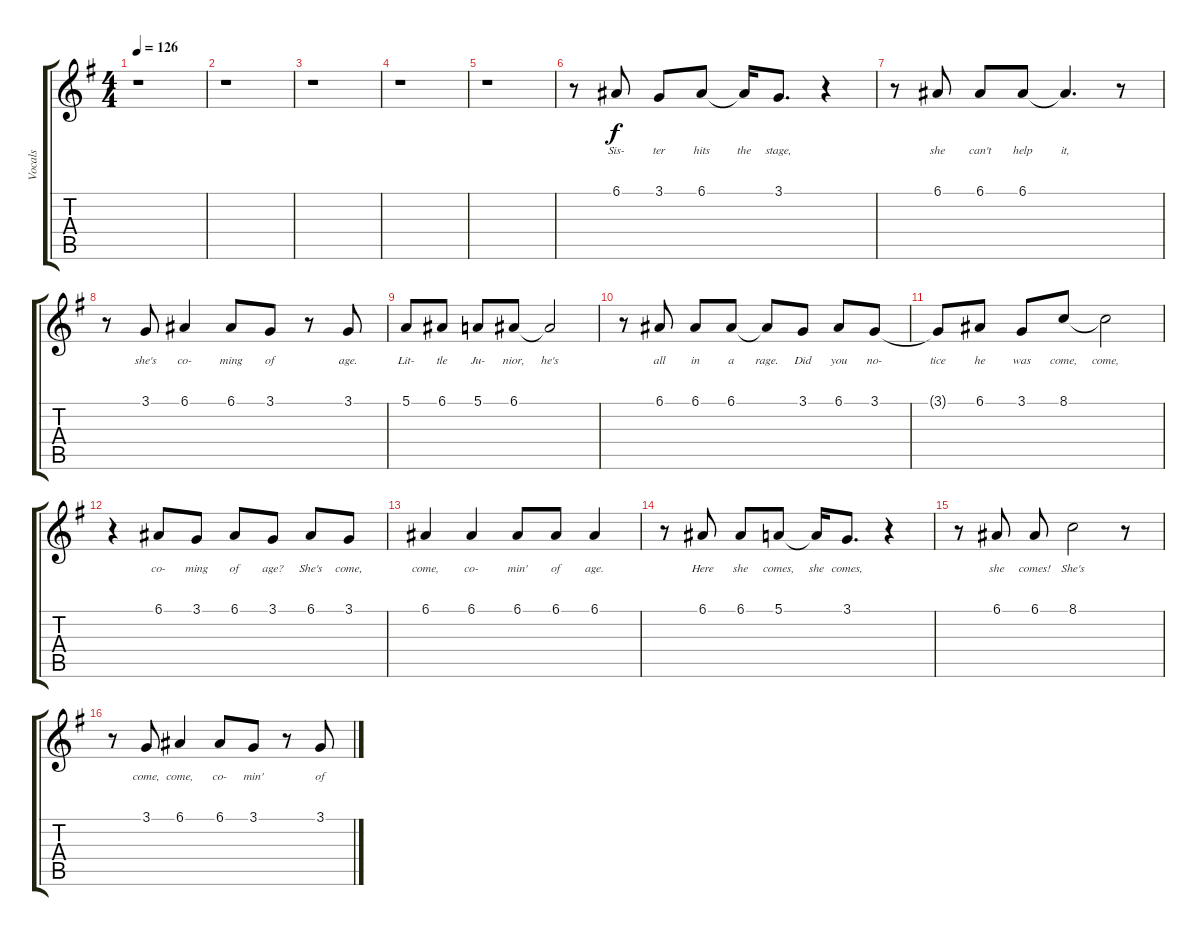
\track ("Vocals" "Vocals") {instrument englishhorn}
\staff {score tabs}
\tuning (E4 B3 G3 D3 A2 E2) {hide}
\ts (4 4)
\tempo 126
\clef g2
\ks g
r.1{dy f} |
r.1 |
r.1 |
r.1 |
r.1 |
r.8 6.1.8{lyrics (0 "Sis-") lyrics (1 "") lyrics (2 "") lyrics (3 "") lyrics (4 "")} 3.1.8{lyrics (0 "ter") lyrics (1 "") lyrics (2 "") lyrics (3 "") lyrics (4 "")} 6.1.8{lyrics (0 "hits") lyrics (1 "") lyrics (2 "") lyrics (3 "") lyrics (4 "")} 6.1{t}.16{lyrics (0 "the") lyrics (1 "") lyrics (2 "") lyrics (3 "") lyrics (4 "")} 3.1.8{d lyrics (0 "stage,") lyrics (1 "") lyrics (2 "") lyrics (3 "") lyrics (4 "")} r.4 |
r.8 6.1.8{lyrics (0 "she") lyrics (1 "") lyrics (2 "") lyrics (3 "") lyrics (4 "")} 6.1.8{lyrics (0 "can't") lyrics (1 "") lyrics (2 "") lyrics (3 "") lyrics (4 "")} 6.1.8{lyrics (0 "help") lyrics (1 "") lyrics (2 "") lyrics (3 "") lyrics (4 "")} 6.1{t}.4{d lyrics (0 "it,") lyrics (1 "") lyrics (2 "") lyrics (3 "") lyrics (4 "")} r.8 |
r.8 3.1.8{lyrics (0 "she's") lyrics (1 "") lyrics (2 "") lyrics (3 "") lyrics (4 "")} 6.1.4{lyrics (0 "co-") lyrics (1 "") lyrics (2 "") lyrics (3 "") lyrics (4 "")} 6.1.8{lyrics (0 "ming") lyrics (1 "") lyrics (2 "") lyrics (3 "") lyrics (4 "")} 3.1.8{lyrics (0 "of") lyrics (1 "") lyrics (2 "") lyrics (3 "") lyrics (4 "")} r.8 3.1.8{lyrics (0 "age.") lyrics (1 "") lyrics (2 "") lyrics (3 "") lyrics (4 "")} |
5.1.8{lyrics (0 "Lit-") lyrics (1 "") lyrics (2 "") lyrics (3 "") lyrics (4 "")} 6.1.8{lyrics (0 "tle") lyrics (1 "") lyrics (2 "") lyrics (3 "") lyrics (4 "")} 5.1.8{lyrics (0 "Ju-") lyrics (1 "") lyrics (2 "") lyrics (3 "") lyrics (4 "")} 6.1.8{lyrics (0 "nior,") lyrics (1 "") lyrics (2 "") lyrics (3 "") lyrics (4 "")} 6.1{t}.2{lyrics (0 "he's") lyrics (1 "") lyrics (2 "") lyrics (3 "") lyrics (4 "")} |
r.8 6.1.8{lyrics (0 "all") lyrics (1 "") lyrics (2 "") lyrics (3 "") lyrics (4 "")} 6.1.8{lyrics (0 "in") lyrics (1 "") lyrics (2 "") lyrics (3 "") lyrics (4 "")} 6.1.8{lyrics (0 "a") lyrics (1 "") lyrics (2 "") lyrics (3 "") lyrics (4 "")} 6.1{t}.8{lyrics (0 "rage.") lyrics (1 "") lyrics (2 "") lyrics (3 "") lyrics (4 "")} 3.1.8{lyrics (0 "Did") lyrics (1 "") lyrics (2 "") lyrics (3 "") lyrics (4 "")} 6.1.8{lyrics (0 "you") lyrics (1 "") lyrics (2 "") lyrics (3 "") lyrics (4 "")} 3.1.8{lyrics (0 "no-") lyrics (1 "") lyrics (2 "") lyrics (3 "") lyrics (4 "")} |
3.1{t}.8{lyrics (0 "tice") lyrics (1 "") lyrics (2 "") lyrics (3 "") lyrics (4 "")} 6.1.8{lyrics (0 "he") lyrics (1 "") lyrics (2 "") lyrics (3 "") lyrics (4 "")} 3.1.8{lyrics (0 "was") lyrics (1 "") lyrics (2 "") lyrics (3 "") lyrics (4 "")} 8.1.8{lyrics (0 "come,") lyrics (1 "") lyrics (2 "") lyrics (3 "") lyrics (4 "")} 8.1{t}.2{lyrics (0 "come,") lyrics (1 "") lyrics (2 "") lyrics (3 "") lyrics (4 "")} |
r.4 6.1.8{lyrics (0 "co-") lyrics (1 "") lyrics (2 "") lyrics (3 "") lyrics (4 "")} 3.1.8{lyrics (0 "ming") lyrics (1 "") lyrics (2 "") lyrics (3 "") lyrics (4 "")} 6.1.8{lyrics (0 "of") lyrics (1 "") lyrics (2 "") lyrics (3 "") lyrics (4 "")} 3.1.8{lyrics (0 "age?") lyrics (1 "") lyrics (2 "") lyrics (3 "") lyrics (4 "")} 6.1.8{lyrics (0 "She's") lyrics (1 "") lyrics (2 "") lyrics (3 "") lyrics (4 "")} 3.1.8{lyrics (0 "come,") lyrics (1 "") lyrics (2 "") lyrics (3 "") lyrics (4 "")} |
6.1.4{lyrics (0 "come,") lyrics (1 "") lyrics (2 "") lyrics (3 "") lyrics (4 "")} 6.1.4{lyrics (0 "co-") lyrics (1 "") lyrics (2 "") lyrics (3 "") lyrics (4 "")} 6.1.8{lyrics (0 "min'") lyrics (1 "") lyrics (2 "") lyrics (3 "") lyrics (4 "")} 6.1.8{lyrics (0 "of") lyrics (1 "") lyrics (2 "") lyrics (3 "") lyrics (4 "")} 6.1.4{lyrics (0 "age.") lyrics (1 "") lyrics (2 "") lyrics (3 "") lyrics (4 "")} |
r.8 6.1.8{lyrics (0 "Here") lyrics (1 "") lyrics (2 "") lyrics (3 "") lyrics (4 "")} 6.1.8{lyrics (0 "she") lyrics (1 "") lyrics (2 "") lyrics (3 "") lyrics (4 "")} 5.1.8{lyrics (0 "comes,") lyrics (1 "") lyrics (2 "") lyrics (3 "") lyrics (4 "")} 5.1{t}.16{lyrics (0 "she") lyrics (1 "") lyrics (2 "") lyrics (3 "") lyrics (4 "")} 3.1.8{d lyrics (0 "comes,") lyrics (1 "") lyrics (2 "") lyrics (3 "") lyrics (4 "")} r.4 |
r.8 6.1.8{lyrics (0 "she") lyrics (1 "") lyrics (2 "") lyrics (3 "") lyrics (4 "")} 6.1.8{lyrics (0 "comes!") lyrics (1 "") lyrics (2 "") lyrics (3 "") lyrics (4 "")} 8.1.2{lyrics (0 "She's") lyrics (1 "") lyrics (2 "") lyrics (3 "") lyrics (4 "")} r.8 |
r.8 3.1.8{lyrics (0 "come,") lyrics (1 "") lyrics (2 "") lyrics (3 "") lyrics (4 "")} 6.1.4{lyrics (0 "come,") lyrics (1 "") lyrics (2 "") lyrics (3 "") lyrics (4 "")} 6.1.8{lyrics (0 "co-") lyrics (1 "") lyrics (2 "") lyrics (3 "") lyrics (4 "")} 3.1.8{lyrics (0 "min'") lyrics (1 "") lyrics (2 "") lyrics (3 "") lyrics (4 "")} r.8 3.1.8{lyrics (0 "of") lyrics (1 "") lyrics (2 "") lyrics (3 "") lyrics (4 "")}
